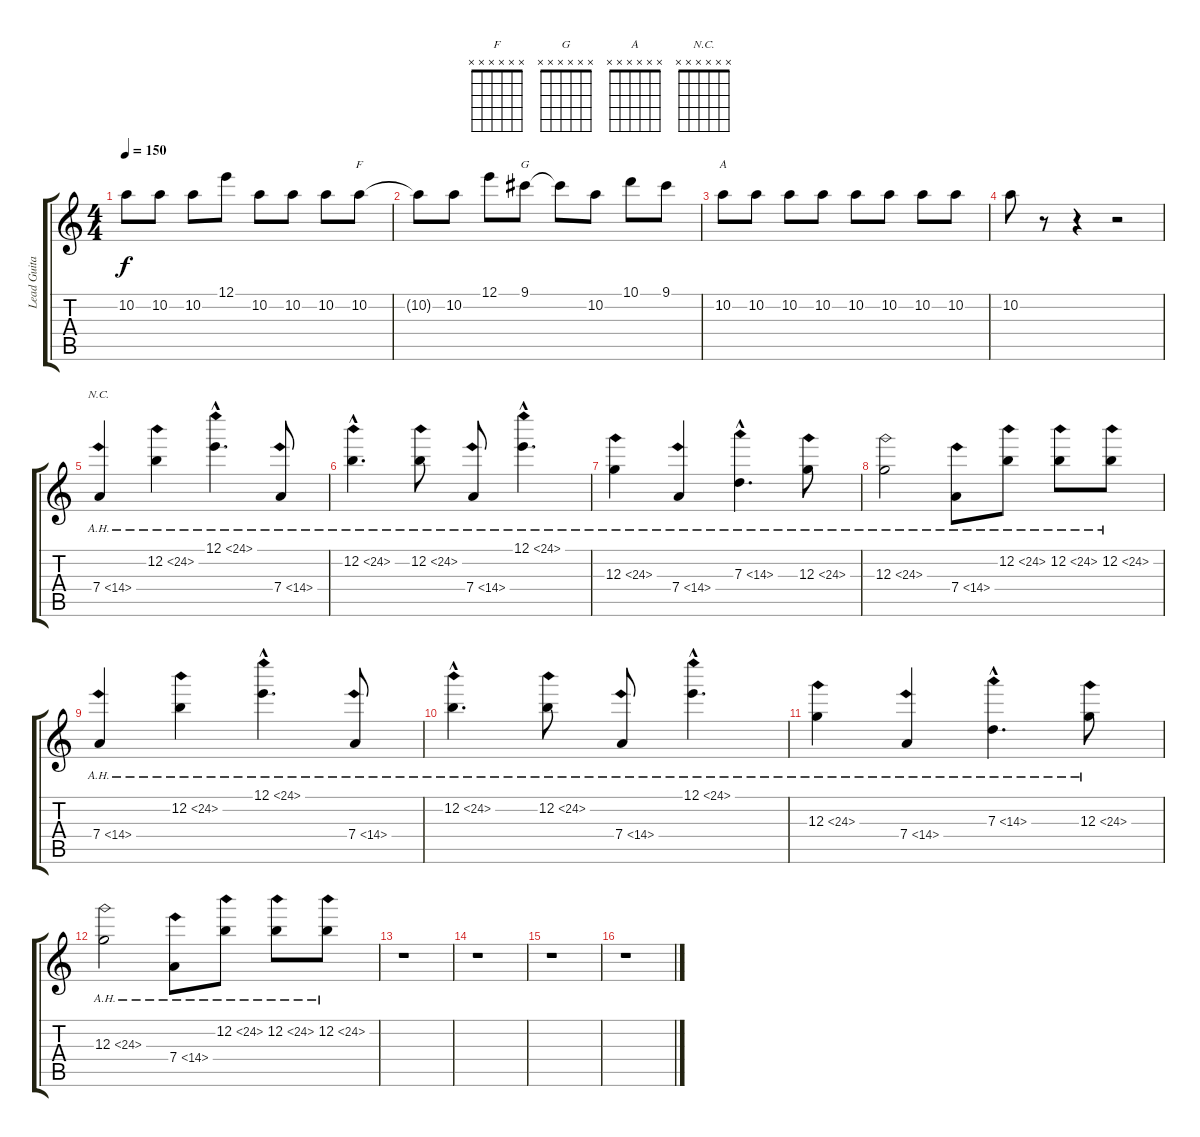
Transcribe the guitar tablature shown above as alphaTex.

\track ("Lead Guitar" "Lead Guita") {instrument overdrivenguitar}
\staff {score tabs}
\tuning (E4 B3 G3 D3 A2 E2) {hide}
\chord ("F" x x x x x x) {firstfret 0}
\chord ("G" x x x x x x) {firstfret 0}
\chord ("A" x x x x x x) {firstfret 0}
\chord ("N.C." x x x x x x) {firstfret 0}
\ts (4 4)
\tempo 150
\clef g2
\ks c
10.2{t}.8{dy f} 10.2.8 10.2.8 12.1.8 10.2.8 10.2.8 10.2.8 10.2.8{ch "F"} |
10.2{t}.8 10.2.8 12.1.8 9.1.8{ch "G"} 9.1{t}.8 10.2.8 10.1.8 9.1.8 |
10.2.8{ch "A"} 10.2.8 10.2.8 10.2.8 10.2.8 10.2.8 10.2.8 10.2.8 |
10.2.8 r.8 r.4 r.2 |
7.4{ah 7}.4{ch "N.C."} 12.2{ah 12}.4 12.1{ah 12 hac}.4{d} 7.4{ah 7}.8 |
12.2{ah 12 hac}.4{d} 12.2{ah 12}.8 7.4{ah 7}.8 12.1{ah 12 hac}.4{d} |
12.3{ah 12}.4 7.4{ah 7}.4 7.3{ah 7 hac}.4{d} 12.3{ah 12}.8 |
12.3{ah 12}.2 7.4{ah 7}.8 12.2{ah 12}.8 12.2{ah 12}.8 12.2{ah 12}.8 |
7.4{ah 7}.4 12.2{ah 12}.4 12.1{ah 12 hac}.4{d} 7.4{ah 7}.8 |
12.2{ah 12 hac}.4{d} 12.2{ah 12}.8 7.4{ah 7}.8 12.1{ah 12 hac}.4{d} |
12.3{ah 12}.4 7.4{ah 7}.4 7.3{ah 7 hac}.4{d} 12.3{ah 12}.8 |
12.3{ah 12}.2 7.4{ah 7}.8 12.2{ah 12}.8 12.2{ah 12}.8 12.2{ah 12}.8 |
r.1 |
r.1 |
r.1 |
r.1
